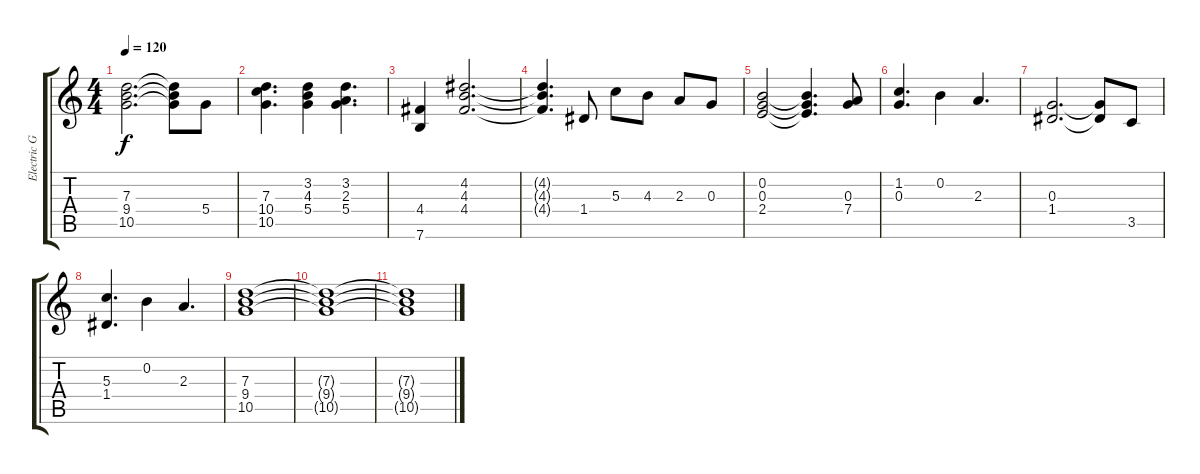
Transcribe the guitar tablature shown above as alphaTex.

\track ("Electric Guitar" "Electric G") {instrument electricguitarclean}
\staff {score tabs}
\tuning (E4 B3 G3 D3 A2 E2) {hide}
\ts (4 4)
\tempo 120
\clef g2
\ks c
(7.3 9.4 10.5).2{d dy f} (7.3{t} 9.4{t} 10.5{t}).8 5.4.8 |
(7.3 10.4 10.5).4{d} (3.2 4.3 5.4).4 (3.2 2.3 5.4).4{d} |
(4.4 7.6).4 (4.2 4.3 4.4).2{d} |
(4.2{t} 4.3{t} 4.4{t}).4{d} 1.4.8 5.3.8 4.3.8 2.3.8 0.3.8 |
(0.2 0.3 2.4).2 (0.2{t} 0.3{t} 2.4{t}).4{d} (0.3 7.4).8 |
(1.2 0.3).4{d} 0.2.4 2.3.4{d} |
(0.3 1.4).2{d} (0.3{t} 1.4{t}).8 3.5.8 |
(5.3 1.4).4{d} 0.2.4 2.3.4{d} |
(7.3 9.4 10.5).1 |
(7.3{t} 9.4{t} 10.5{t}).1 |
(7.3{t} 9.4{t} 10.5{t}).1
